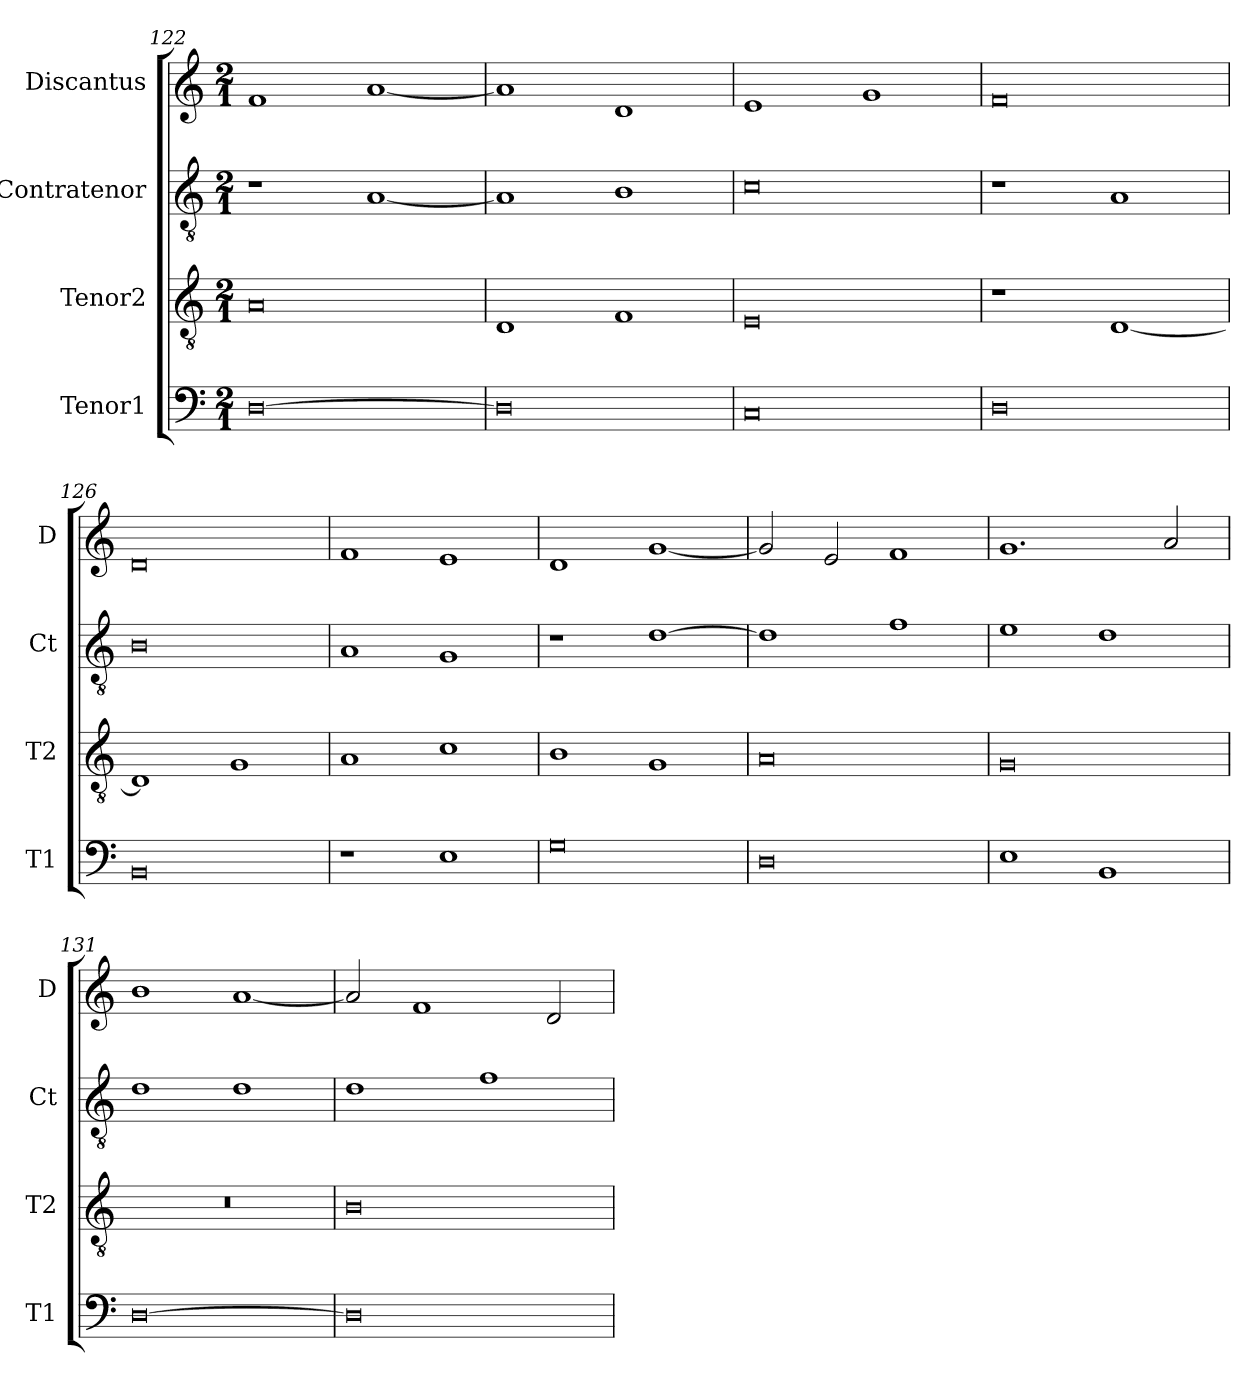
**kern	**kern	**kern	**kern
*part4	*part3	*part2	*part1
*staff4	*staff3	*staff2	*staff1
*I"Tenor1	*I"Tenor2	*I"Contratenor	*I"Discantus
*I'T1	*I'T2	*I'Ct	*I'D
*clefF4	*clefGv2	*clefGv2	*clefG2
*k[]	*k[]	*k[]	*k[]
*M2/1	*M2/1	*M2/1	*M2/1
=122	=122	=122	=122
[0D	0A	1r	1f
.	.	[1A	[1a
=123	=123	=123	=123
0D]	1D	1A]	1a]
.	1F	1B	1d
=124	=124	=124	=124
0C	0E	0c	1e
.	.	.	1g
=125	=125	=125	=125
0D	1r	1r	0f
.	[1D	1A	.
=126	=126	=126	=126
0BB	1D]	0B	0d
.	1G	.	.
=127	=127	=127	=127
1r	1A	1A	1f
1E	1c	1G	1e
=128	=128	=128	=128
0G	1B	1r	1d
.	1G	[1d	[1g
=129	=129	=129	=129
0D	0A	1d]	2g/]
.	.	.	2e/
.	.	1f	1f
=130	=130	=130	=130
1E	0G	1e	1.g
1BB	.	1d	.
.	.	.	2a/
=131	=131	=131	=131
[0D	0r	1d	1b
.	.	1d	[1a
=132	=132	=132	=132
0D]	0B	1d	2a/]
.	.	.	1f
.	.	1f	.
.	.	.	2d/
=	=	=	=
*-	*-	*-	*-
